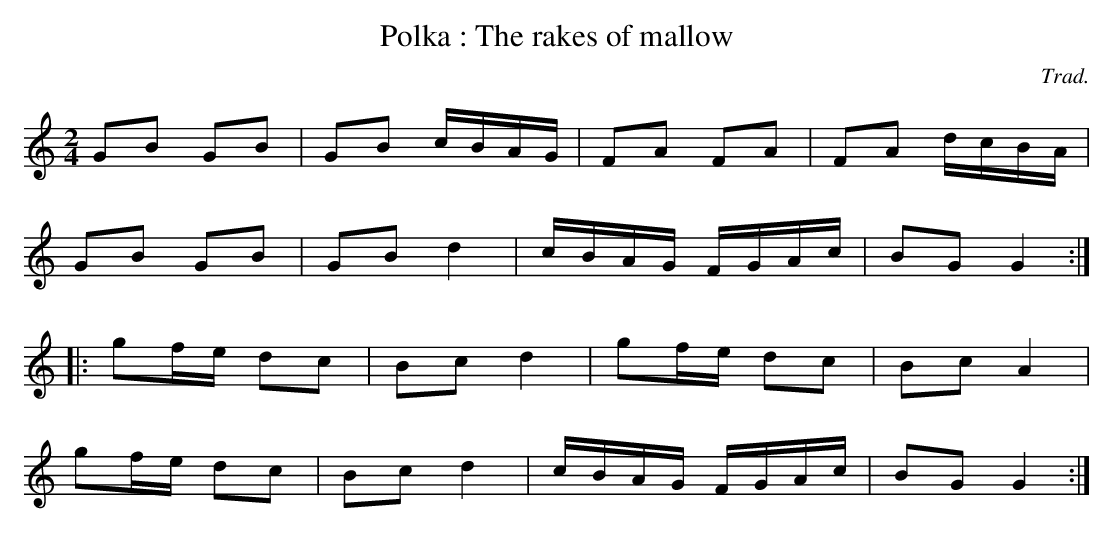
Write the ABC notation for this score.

X:1
T:Polka : The rakes of mallow
C:Trad.
L:1/8
M:2/4
K:C
GB GB | GB c/B/A/G/ | FA FA | FA d/c/B/A/ |
GB GB | GB d2 | c/B/A/G/ F/G/A/c/ | BG G2 ::
gf/e/ dc | Bc d2 | gf/e/ dc | Bc A2 |
gf/e/ dc | Bc d2 | c/B/A/G/ F/G/A/c/ | BG G2 :|
